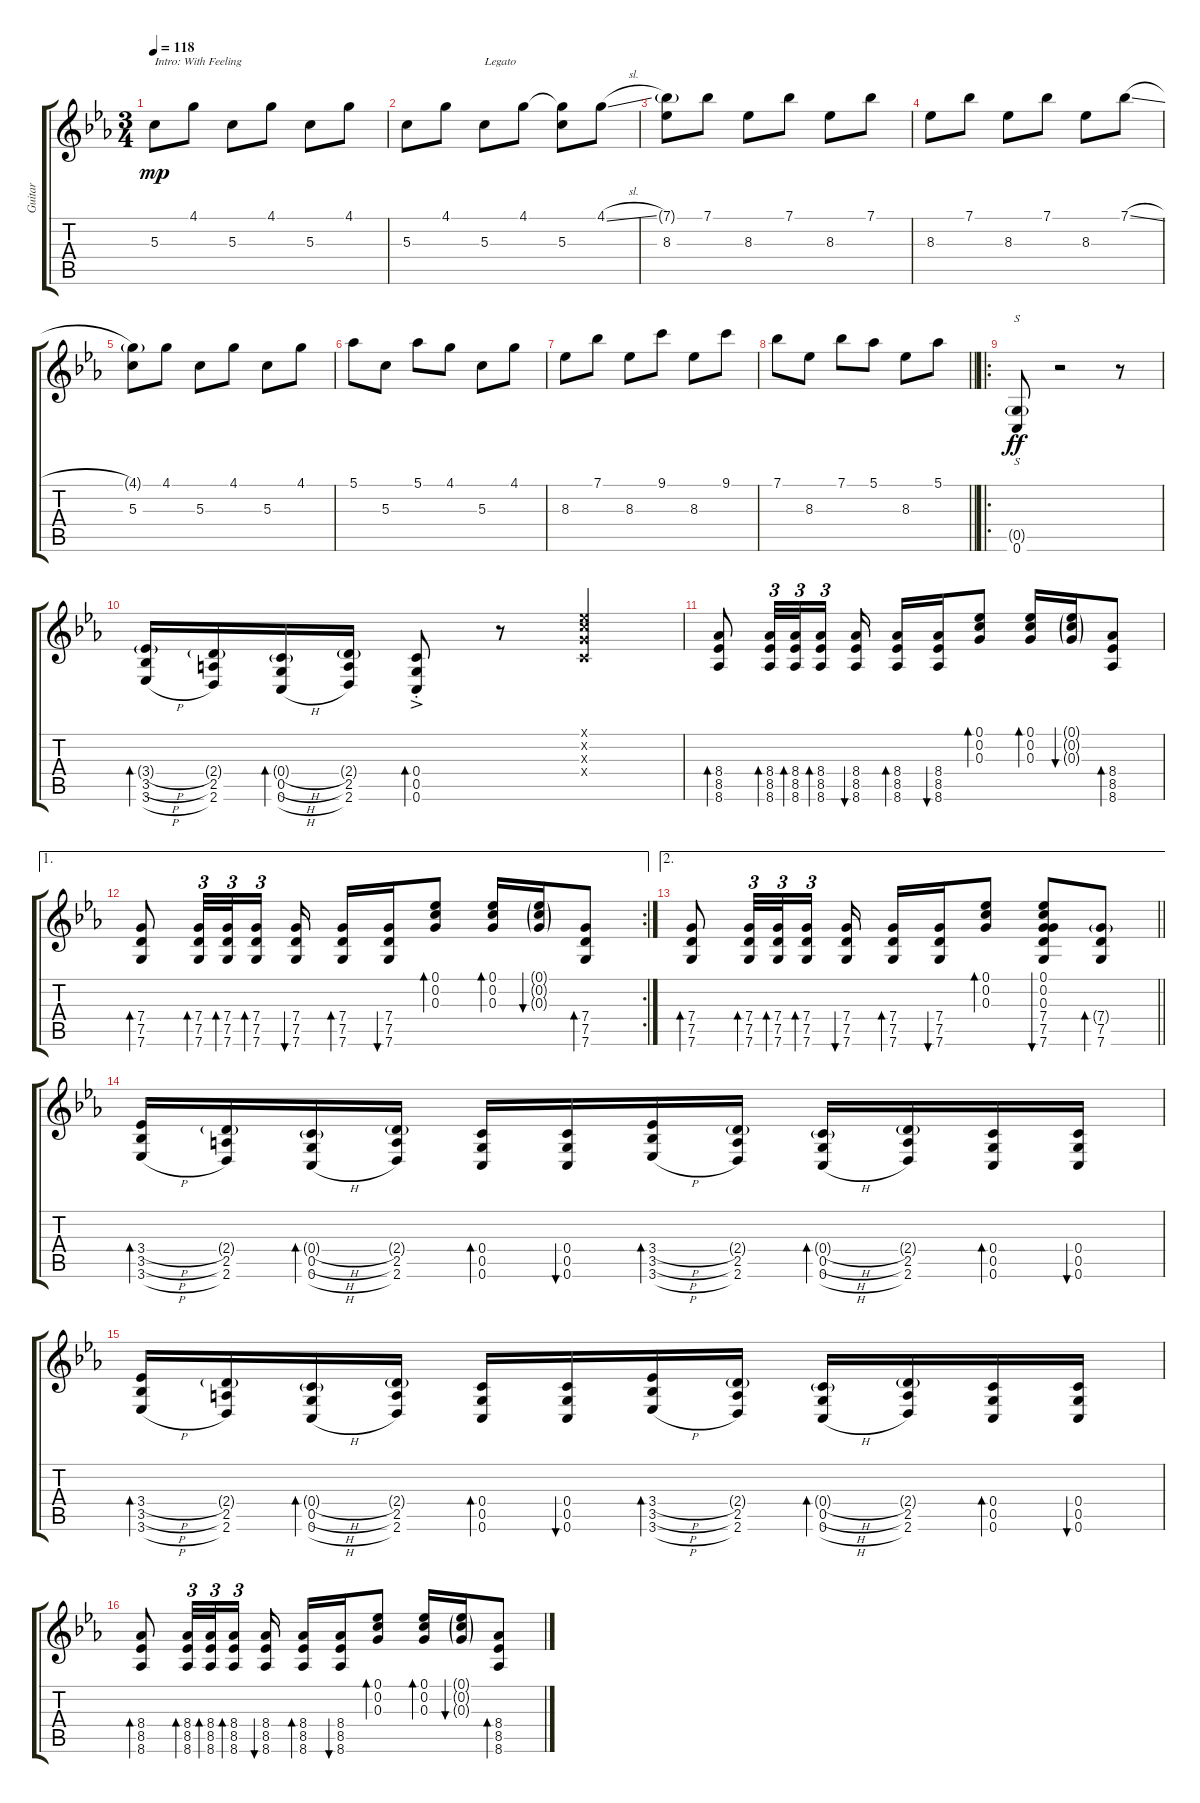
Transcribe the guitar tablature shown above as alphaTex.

\track ("Guitar" "Guitar") {instrument acousticguitarsteel}
\staff {score tabs}
\tuning (Eb4 C4 G3 C3 G2 C2) {hide}
\ts (3 4)
\tempo 118
\clef g2
\ks cminor
5.3.8{txt "Intro: With Feeling" dy mp instrument acousticguitarsteel} 4.1.8 5.3.8 4.1.8 5.3.8 4.1.8 |
5.3.8 4.1.8 5.3.8{txt "Legato"} 4.1.8 (4.1{t} 5.3).8 4.1{sl}.8 |
(7.1{g} 8.3).8 7.1.8 8.3.8 7.1.8 8.3.8 7.1.8 |
8.3.8 7.1.8 8.3.8 7.1.8 8.3.8 7.1{sl}.8 |
(4.1{g} 5.3).8 4.1.8 5.3.8 4.1.8 5.3.8 4.1.8 |
5.1.8 5.3.8 5.1.8 4.1.8 5.3.8 4.1.8 |
8.3.8 7.1.8 8.3.8 9.1.8 8.3.8 9.1.8 |
\barLineRight lightlight
7.1.8 8.3.8 7.1.8 5.1.8 8.3.8 5.1.8 |
\ro
(0.5{g} 0.6).8{s dy ff} r.2 r.8 |
(3.4{h g} 3.5{h} 3.6{h}).16{bd 30} (2.4{g} 2.5 2.6).16 (0.4{h g} 0.5{h} 0.6{h}).16{bd 30} (2.4{g} 2.5 2.6).16 (0.4{ac st} 0.5{ac st} 0.6{ac st}).8{bd 30} r.8 (0.1{x} 0.2{x} 0.3{x} 0.4{x}).4 |
(8.4 8.5 8.6).8{bd 30} (8.4 8.5 8.6).32{tu (3 2) bd 30} (8.4 8.5 8.6).32{tu (3 2) bd 30} (8.4 8.5 8.6).16{tu (3 2) bd 30} (8.4 8.5 8.6).16{bu 30} (8.4 8.5 8.6).16{bd 30} (8.4 8.5 8.6).16{bu 30} (0.1 0.2 0.3).8{bd 30} (0.1 0.2 0.3).16{bd 30} (0.1{g} 0.2{g} 0.3{g}).16{bu 30} (8.4 8.5 8.6).8{bd 30} |
\ae 1
\rc 2
(7.4 7.5 7.6).8{bd 30} (7.4 7.5 7.6).32{tu (3 2) bd 30} (7.4 7.5 7.6).32{tu (3 2) bd 30} (7.4 7.5 7.6).16{tu (3 2) bd 30} (7.4 7.5 7.6).16{bu 30} (7.4 7.5 7.6).16{bd 30} (7.4 7.5 7.6).16{bu 30} (0.1 0.2 0.3).8{bd 30} (0.1 0.2 0.3).16{bd 30} (0.1{g} 0.2{g} 0.3{g}).16{bu 30} (7.4 7.5 7.6).8{bd 30} |
\ae 2
\barLineRight lightlight
(7.4 7.5 7.6).8{bd 30} (7.4 7.5 7.6).32{tu (3 2) bd 30} (7.4 7.5 7.6).32{tu (3 2) bd 30} (7.4 7.5 7.6).16{tu (3 2) bd 30} (7.4 7.5 7.6).16{bu 30} (7.4 7.5 7.6).16{bd 30} (7.4 7.5 7.6).16{bu 30} (0.1 0.2 0.3).8{bd 30} (0.1 0.2 0.3 7.4 7.5 7.6).8{bu 30} (7.4{g} 7.5 7.6).8{bd 30} |
(3.4{h} 3.5{h} 3.6{h}).16{bd 30} (2.4{g} 2.5 2.6).16 (0.4{h g} 0.5{h} 0.6{h}).16{bd 30} (2.4{g} 2.5 2.6).16 (0.4 0.5 0.6).16{bd 30} (0.4 0.5 0.6).16{bu 30} (3.4{h} 3.5{h} 3.6{h}).16{bd 30} (2.4{g} 2.5 2.6).16 (0.4{h g} 0.5{h} 0.6{h}).16{bd 30} (2.4{g} 2.5 2.6).16 (0.4 0.5 0.6).16{bd 30} (0.4 0.5 0.6).16{bu 30} |
(3.4{h} 3.5{h} 3.6{h}).16{bd 30} (2.4{g} 2.5 2.6).16 (0.4{h g} 0.5{h} 0.6{h}).16{bd 30} (2.4{g} 2.5 2.6).16 (0.4 0.5 0.6).16{bd 30} (0.4 0.5 0.6).16{bu 30} (3.4{h} 3.5{h} 3.6{h}).16{bd 30} (2.4{g} 2.5 2.6).16 (0.4{h g} 0.5{h} 0.6{h}).16{bd 30} (2.4{g} 2.5 2.6).16 (0.4 0.5 0.6).16{bd 30} (0.4 0.5 0.6).16{bu 30} |
(8.4 8.5 8.6).8{bd 30} (8.4 8.5 8.6).32{tu (3 2) bd 30} (8.4 8.5 8.6).32{tu (3 2) bd 30} (8.4 8.5 8.6).16{tu (3 2) bd 30} (8.4 8.5 8.6).16{bu 30} (8.4 8.5 8.6).16{bd 30} (8.4 8.5 8.6).16{bu 30} (0.1 0.2 0.3).8{bd 30} (0.1 0.2 0.3).16{bd 30} (0.1{g} 0.2{g} 0.3{g}).16{bu 30} (8.4 8.5 8.6).8{bd 30}
